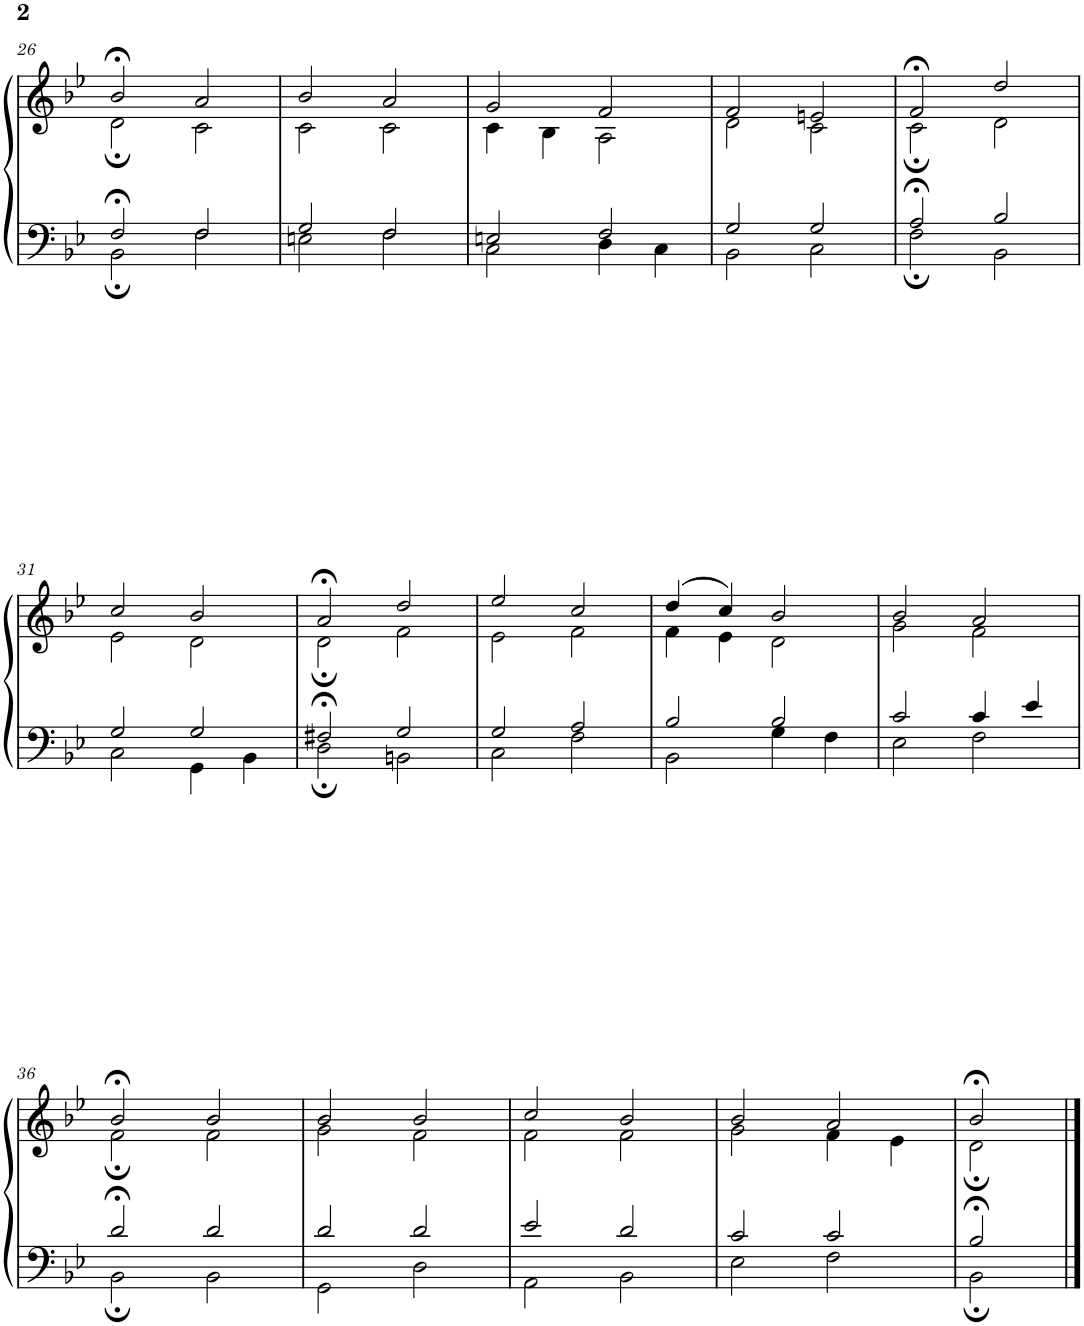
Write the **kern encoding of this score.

**kern	**kern
*part1	*part1
*staff2	*staff1
*I"Piano	*
*I'Pno.	*
!!LO:PB:g=z
*clefF4	*clefG2
*k[b-e-]	*k[b-e-]
*M4/4	*M4/4
*met(c)	*met(c)
=26	=26
*^	*^
2F;</	2BB-;\	2b-;</	2d;\
2F/	2F\	2a/	2c\
=27	=27	=27	=27
2G/	2En\	2b-/	2c\
2F/	2F\	2a/	2c\
=28	=28	=28	=28
2En/	2C\	2g/	4c\
.	.	.	4B-\
2F/	4D\	2f/	2A\
.	4C\	.	.
=29	=29	=29	=29
2G/	2BB-\	2f/	2d\
2G/	2C\	2en/	2c\
=30	=30	=30	=30
2A;</	2F;\	2f;</	2c;\
2B-/	2BB-\	2dd/	2d\
!!LO:LB:g=z	!!
=31	=31	=31	=31
2G/	2C\	2cc/	2e-\
2G/	4GG\	2b-/	2d\
.	4BB-\	.	.
=32	=32	=32	=32
2F#X;</	2D;\	2a;</	2d;\
2G/	2BBn\	2dd/	2f\
=33	=33	=33	=33
2G/	2C\	2ee-/	2e-\
2A/	2F\	2cc/	2f\
=34	=34	=34	=34
2B-/	2BB-\	(4dd/	4f\
.	.	4cc/)	4e-\
2B-/	4G\	2b-/	2d\
.	4F\	.	.
=35	=35	=35	=35
2c/	2E-\	2b-/	2g\
4c/	2F\	2a/	2f\
4e-/	.	.	.
!!LO:LB:g=z	!!
=36	=36	=36	=36
2d;</	2BB-;\	2b-;</	2f;\
2d/	2BB-\	2b-/	2f\
=37	=37	=37	=37
2d/	2GG\	2b-/	2g\
2d/	2D\	2b-/	2f\
=38	=38	=38	=38
2e-/	2AA\	2cc/	2f\
2d/	2BB-\	2b-/	2f\
=39	=39	=39	=39
2c/	2E-\	2b-/	2g\
2c/	2F\	2a/	4f\
.	.	.	4e-\
=40	=40	=40	=40
2B-;</	2BB-;\	2b-;</	2d;\
*v	*v	*	*
*	*v	*v
==	==
*-	*-
